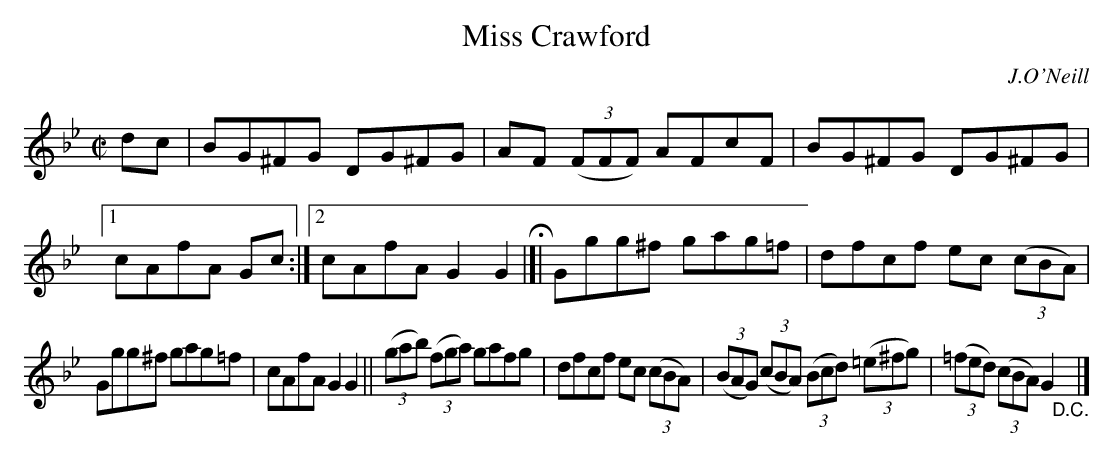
X:1
T: Miss Crawford
M: C|
L: 1/8
O: J.O'Neill
K: Gm
dc |\
BG^FG DG^FG | AF (3(FFF) AFcF | BG^FG DG^FG |\
[1 cAfA Gc :|[2 cAfA G2G2 H|]|\
Ggg^f gag=f | dfcf ec (3(cBA) |
Ggg^f gag=f | cAfAG2G2 ||\
(3(gab) (3(fga) gafg | dfcf ec (3(cBA) |\
(3(BAG) (3(cBA) (3(Bcd) (3(=e^fg) | (3(=fed) (3(cBA) G2 "_D.C."y |]
